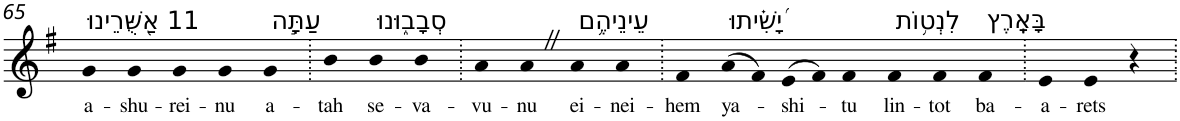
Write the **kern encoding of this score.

**kern	**text
*part1	*part1
*staff1	*staff1
*I"Piano	*
*I'Pno	*
!!LO:PB:g=z
*clefG2	*
*k[f#]	*
*G:	*
=65	=65
!LO:TX:a:t=11 אַ֭שֻּׁרֵינוּ	!
!	!LO:LY:b
4g	a-
!	!LO:LY:b
4g	-shu-
!	!LO:LY:b
4g	-rei-
!	!LO:LY:b
4g	-nu
!LO:TX:a:t=עַתָּ֣ה	!
!	!LO:LY:b
4g	a-
=66.	=66.
!	!LO:LY:b
4b	-tah
!LO:TX:a:t=סְבָב֑וּנוּ	!
!	!LO:LY:b
4b	se-
!	!LO:LY:b
4b	-va-
=67.	=67.
!	!LO:LY:b
4a	-vu-
!	!LO:LY:b
4aZ	-nu
!LO:TX:a:t=עֵינֵיהֶ֥ם	!
!	!LO:LY:b
4a	ei-
!	!LO:LY:b
4a	-nei-
=68.	=68.
!	!LO:LY:b
4f#	-hem
!LO:TX:a:t=יָ֝שִׁ֗יתוּ	!
!	!LO:LY:b
(>8a	ya-
8f#)	.
!	!LO:LY:b
(>8e	-shi-
8f#)	.
!	!LO:LY:b
4f#	-tu
!LO:TX:a:t=לִנְט֥וֹת	!
!	!LO:LY:b
4f#	lin-
!	!LO:LY:b
4f#	-tot
!LO:TX:a:t=בָּאָֽרֶץ	!
!	!LO:LY:b
4f#	ba-
=69.	=69.
!	!LO:LY:b
4e	-a-
!	!LO:LY:b
4e	-rets
4r	.
=.	=.
*-	*-
